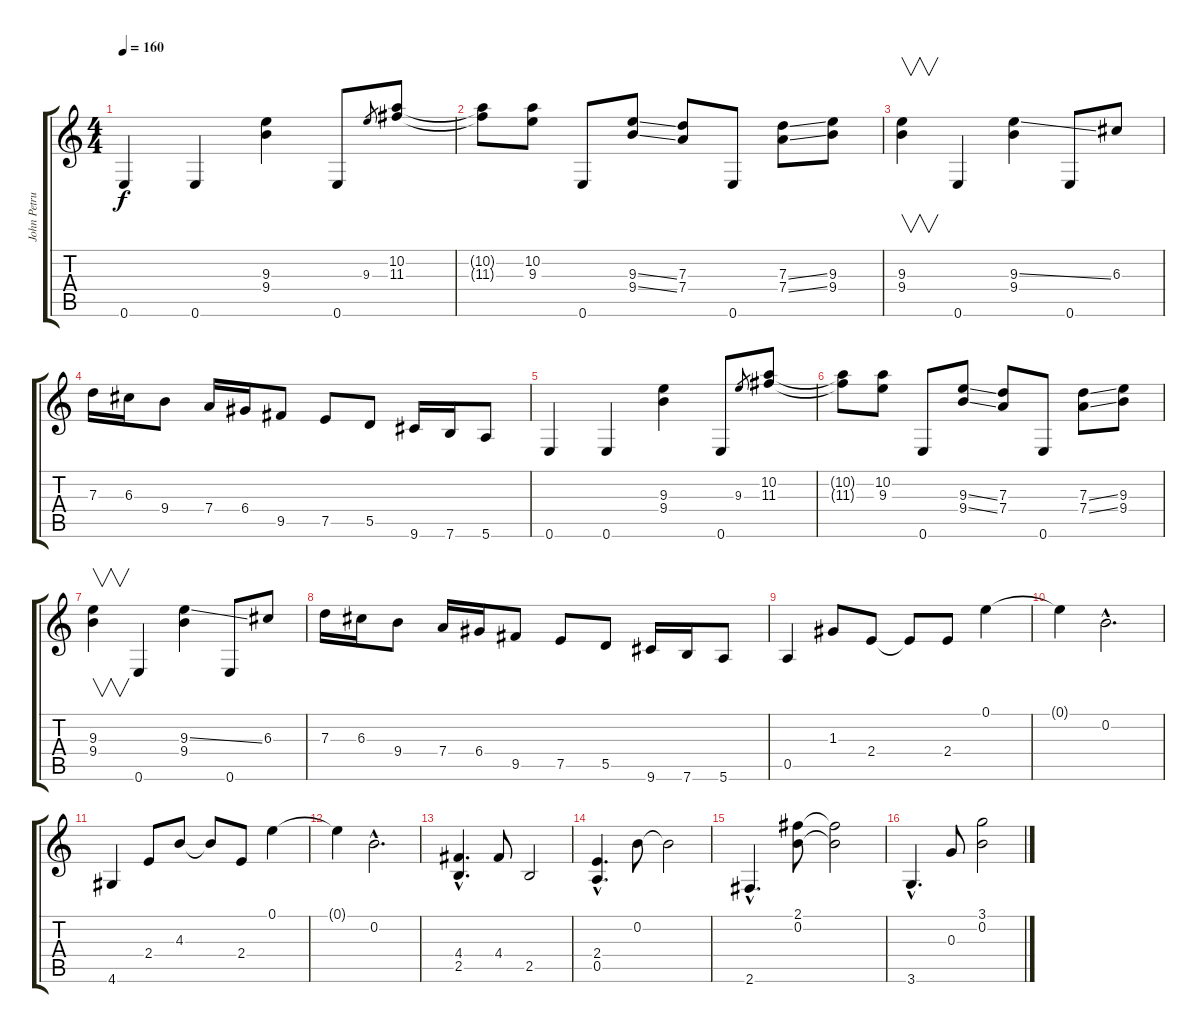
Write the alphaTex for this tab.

\track ("John Petrucci - 6 Strings Guitar" "John Petru") {instrument distortionguitar}
\staff {score tabs}
\tuning (E4 B3 G3 D3 A2 E2) {hide}
\ts (4 4)
\tempo 160
\clef g2
\ks c
0.6.4{dy f} 0.6.4 (9.3 9.4).4 0.6.8 9.3.8{gr} (10.2 11.3).8 |
(10.2{t} 11.3{t}).8 (10.2 9.3).8 0.6.8 (9.3{ss} 9.4{ss}).8 (7.3 7.4).8 0.6.8 (7.3{ss} 7.4{ss}).8 (9.3 9.4).8 |
(9.3 9.4).4{v} 0.6.4 (9.3{ss} 9.4).4 0.6.8 6.3.8 |
7.3.16 6.3.16 9.4.8 7.4.16 6.4.16 9.5.8 7.5.8 5.5.8 9.6.16 7.6.16 5.6.8 |
0.6.4 0.6.4 (9.3 9.4).4 0.6.8 9.3.8{gr} (10.2 11.3).8 |
(10.2{t} 11.3{t}).8 (10.2 9.3).8 0.6.8 (9.3{ss} 9.4{ss}).8 (7.3 7.4).8 0.6.8 (7.3{ss} 7.4{ss}).8 (9.3 9.4).8 |
(9.3 9.4).4{v} 0.6.4 (9.3{ss} 9.4).4 0.6.8 6.3.8 |
7.3.16 6.3.16 9.4.8 7.4.16 6.4.16 9.5.8 7.5.8 5.5.8 9.6.16 7.6.16 5.6.8 |
0.5.4 1.3.8 2.4.8 2.4{t}.8 2.4.8 0.1.4 |
0.1{t}.4 0.2{hac}.2{d} |
4.6.4 2.4.8 4.3.8 4.3{t}.8 2.4.8 0.1.4 |
0.1{t}.4 0.2{hac}.2{d} |
(4.4{hac} 2.5{hac}).4{d} 4.4.8 2.5.2 |
(2.4{hac} 0.5{hac}).4{d} 0.2.8 0.2{t}.2 |
2.6{hac}.4{d} (2.1 0.2).8 (2.1{t} 0.2{t}).2 |
3.6{hac}.4{d} 0.3.8 (3.1 0.2).2
